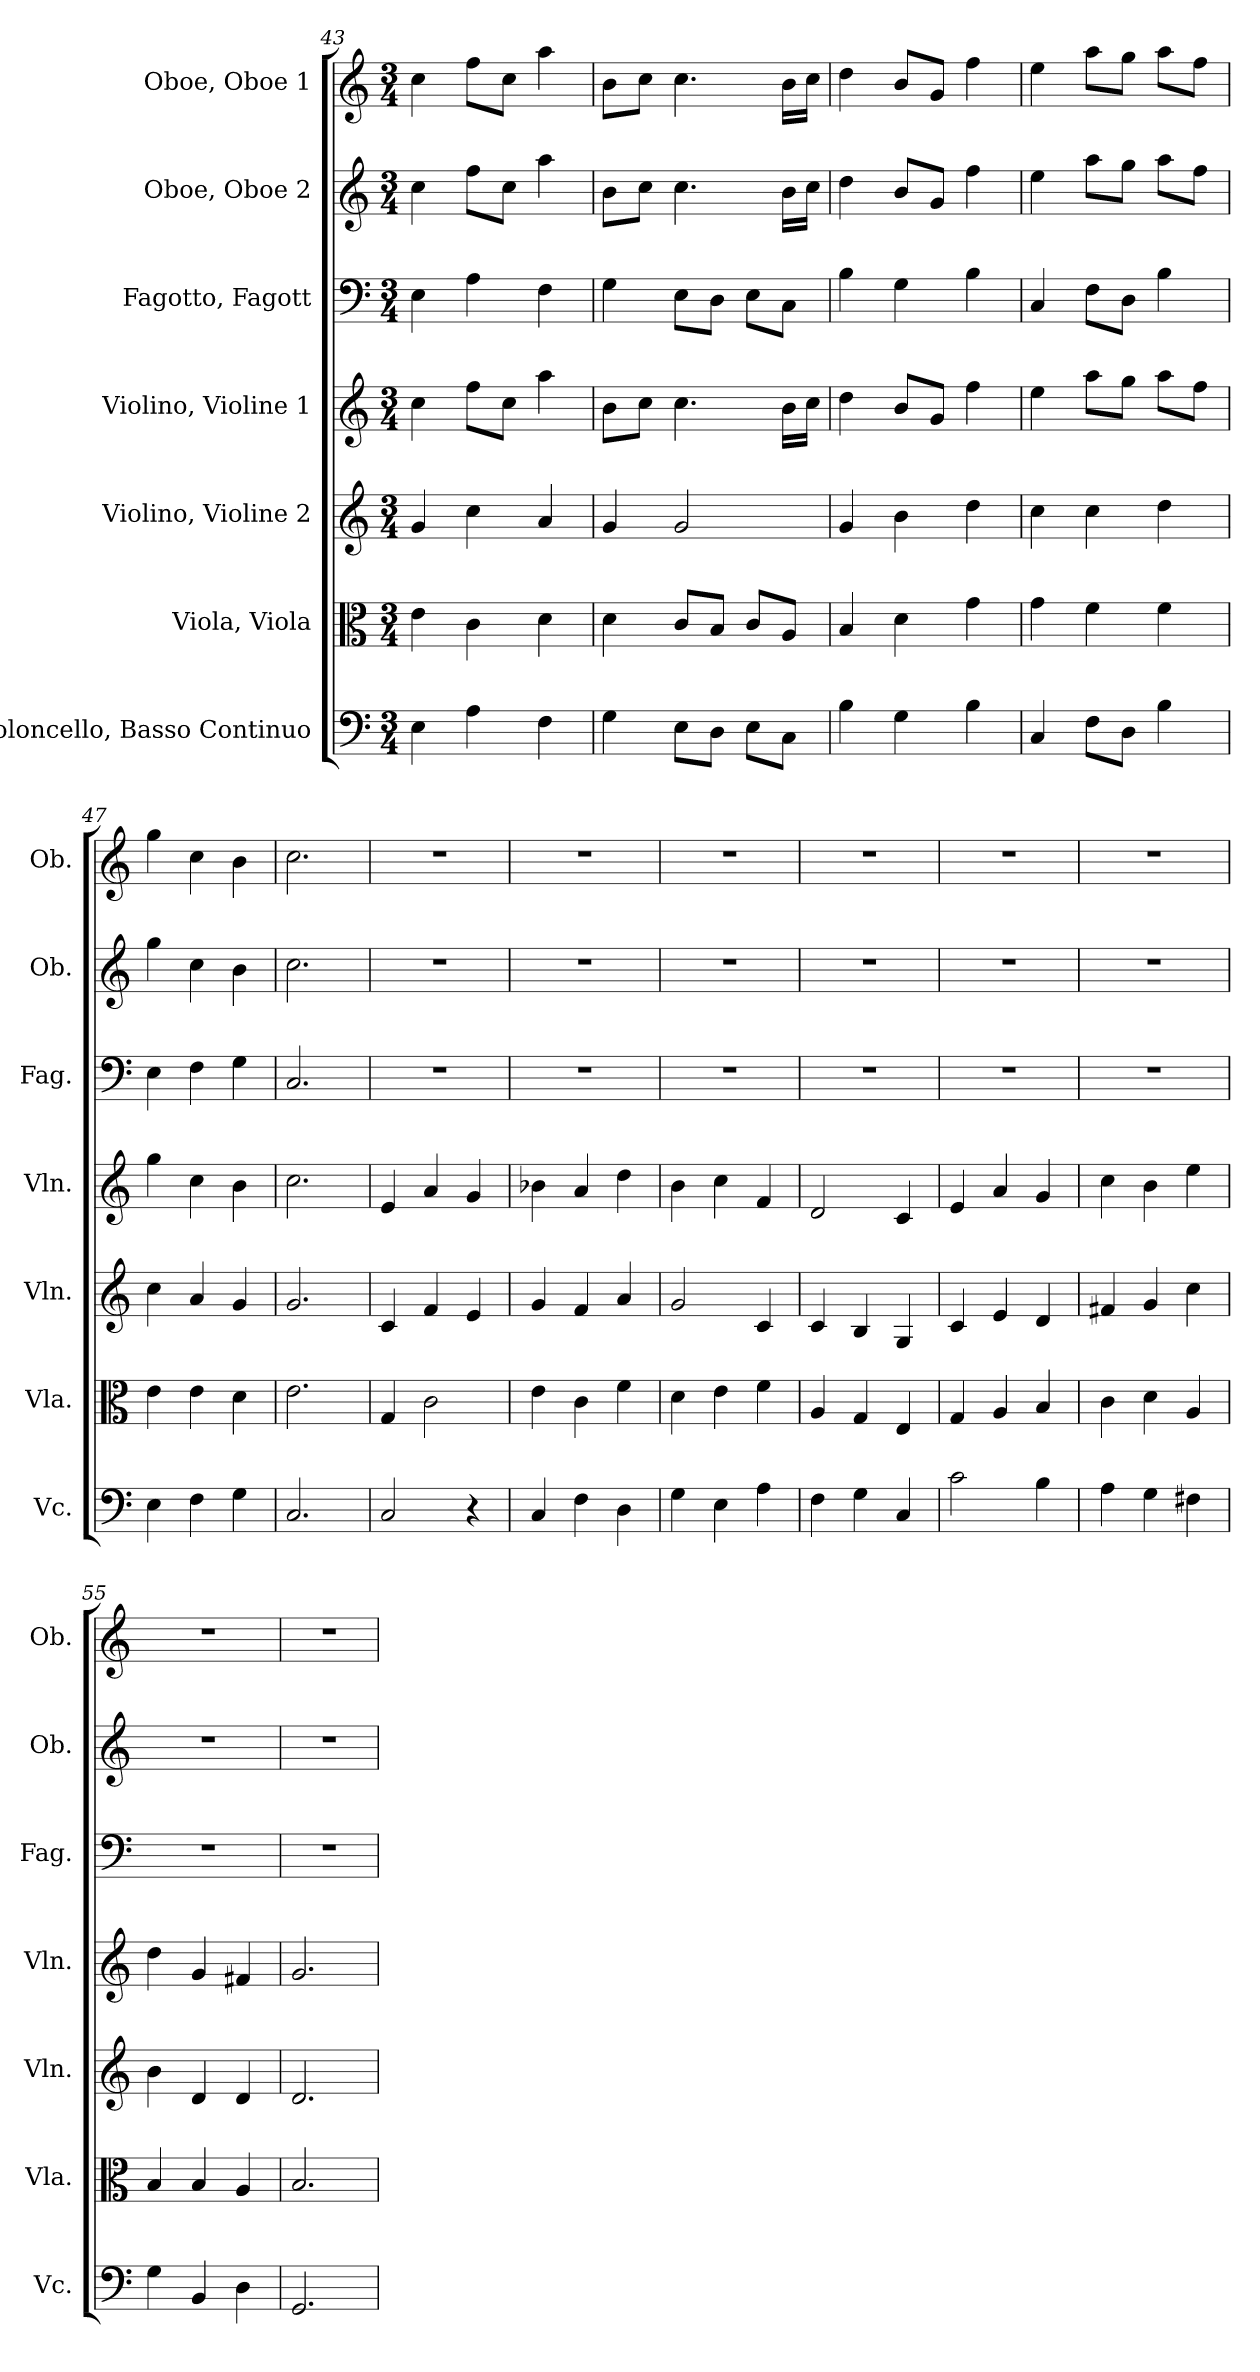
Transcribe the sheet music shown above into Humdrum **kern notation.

**kern	**kern	**kern	**kern	**kern	**kern	**kern
*part7	*part6	*part5	*part4	*part3	*part2	*part1
*staff7	*staff6	*staff5	*staff4	*staff3	*staff2	*staff1
*I"Violoncello, Basso Continuo	*I"Viola, Viola	*I"Violino, Violine 2	*I"Violino, Violine 1	*I"Fagotto, Fagott	*I"Oboe, Oboe 2	*I"Oboe, Oboe 1
*I'Vc.	*I'Vla.	*I'Vln.	*I'Vln.	*I'Fag.	*I'Ob.	*I'Ob.
*clefF4	*clefC3	*clefG2	*clefG2	*clefF4	*clefG2	*clefG2
*k[]	*k[]	*k[]	*k[]	*k[]	*k[]	*k[]
*M3/4	*M3/4	*M3/4	*M3/4	*M3/4	*M3/4	*M3/4
=43	=43	=43	=43	=43	=43	=43
4E\	4e\	4g/	4cc\	4E\	4cc\	4cc\
4A\	4c\	4cc\	8ff\L	4A\	8ff\L	8ff\L
.	.	.	8cc\J	.	8cc\J	8cc\J
4F\	4d\	4a/	4aa\	4F\	4aa\	4aa\
=44	=44	=44	=44	=44	=44	=44
4G\	4d\	4g/	8b\L	4G\	8b\L	8b\L
.	.	.	8cc\J	.	8cc\J	8cc\J
8E\L	8c/L	2g/	4.cc\	8E\L	4.cc\	4.cc\
8D\J	8B/J	.	.	8D\J	.	.
8E\L	8c/L	.	.	8E\L	.	.
8C\J	8A/J	.	16b\LL	8C\J	16b\LL	16b\LL
.	.	.	16cc\JJ	.	16cc\JJ	16cc\JJ
=45	=45	=45	=45	=45	=45	=45
4B\	4B/	4g/	4dd\	4B\	4dd\	4dd\
4G\	4d\	4b\	8b/L	4G\	8b/L	8b/L
.	.	.	8g/J	.	8g/J	8g/J
4B\	4g\	4dd\	4ff\	4B\	4ff\	4ff\
=46	=46	=46	=46	=46	=46	=46
4C/	4g\	4cc\	4ee\	4C/	4ee\	4ee\
8F\L	4f\	4cc\	8aa\L	8F\L	8aa\L	8aa\L
8D\J	.	.	8gg\J	8D\J	8gg\J	8gg\J
4B\	4f\	4dd\	8aa\L	4B\	8aa\L	8aa\L
.	.	.	8ff\J	.	8ff\J	8ff\J
!!LO:PB:g=z
=47	=47	=47	=47	=47	=47	=47
4E\	4e\	4cc\	4gg\	4E\	4gg\	4gg\
4F\	4e\	4a/	4cc\	4F\	4cc\	4cc\
4G\	4d\	4g/	4b\	4G\	4b\	4b\
=48	=48	=48	=48	=48	=48	=48
2.C/	2.e\	2.g/	2.cc\	2.C/	2.cc\	2.cc\
=49	=49	=49	=49	=49	=49	=49
2C/	4G/	4c/	4e/	2.r	2.r	2.r
.	2c\	4f/	4a/	.	.	.
4r	.	4e/	4g/	.	.	.
=50	=50	=50	=50	=50	=50	=50
4C/	4e\	4g/	4b-X\	2.r	2.r	2.r
4F\	4c\	4f/	4a/	.	.	.
4D\	4f\	4a/	4dd\	.	.	.
=51	=51	=51	=51	=51	=51	=51
4G\	4d\	2g/	4b\	2.r	2.r	2.r
4E\	4e\	.	4cc\	.	.	.
4A\	4f\	4c/	4f/	.	.	.
=52	=52	=52	=52	=52	=52	=52
4F\	4A/	4c/	2d/	2.r	2.r	2.r
4G\	4G/	4B/	.	.	.	.
4C/	4E/	4G/	4c/	.	.	.
=53	=53	=53	=53	=53	=53	=53
2c\	4G/	4c/	4e/	2.r	2.r	2.r
.	4A/	4e/	4a/	.	.	.
4B\	4B/	4d/	4g/	.	.	.
=54	=54	=54	=54	=54	=54	=54
4A\	4c\	4f#X/	4cc\	2.r	2.r	2.r
4G\	4d\	4g/	4b\	.	.	.
4F#X\	4A/	4cc\	4ee\	.	.	.
=55	=55	=55	=55	=55	=55	=55
4G\	4B/	4b\	4dd\	2.r	2.r	2.r
4BB/	4B/	4d/	4g/	.	.	.
4D\	4A/	4d/	4f#X/	.	.	.
=56	=56	=56	=56	=56	=56	=56
2.GG/	2.B/	2.d/	2.g/	2.r	2.r	2.r
=	=	=	=	=	=	=
*-	*-	*-	*-	*-	*-	*-
